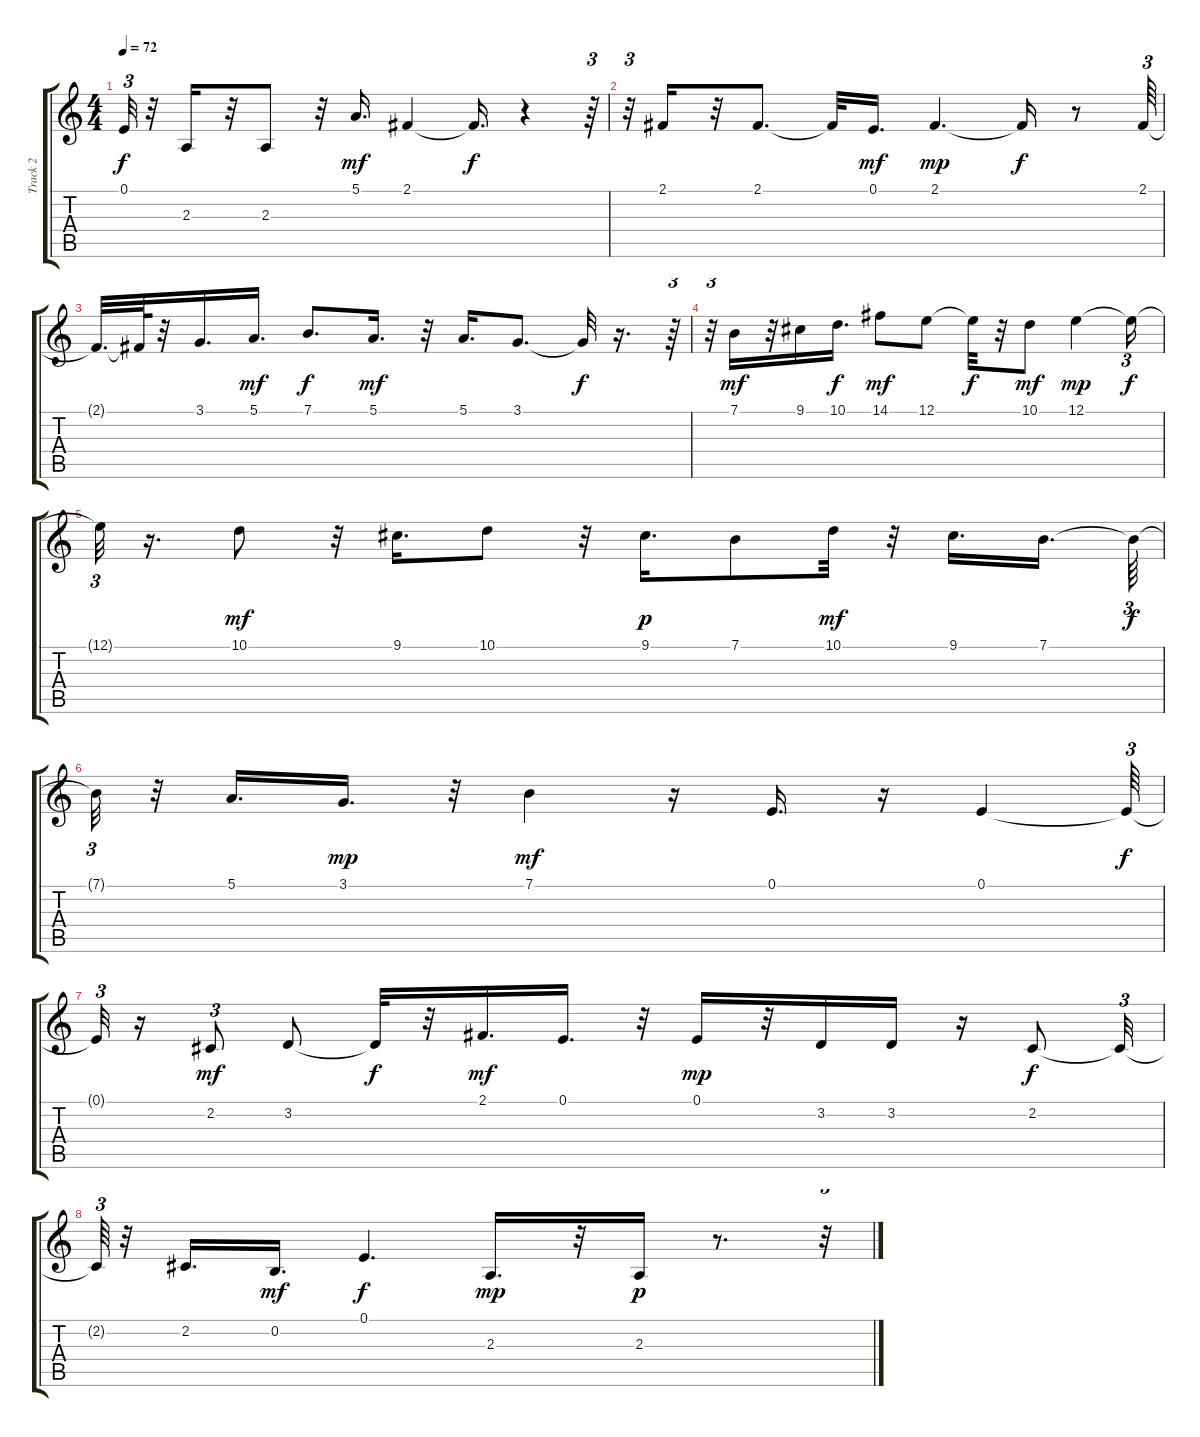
\track ("Track 2" "Track 2") {instrument brightacousticpiano}
\staff {score tabs}
\tuning (E4 B3 G3 D3 A2 E2) {hide}
\ts (4 4)
\tempo 72
\clef g2
\ks c
0.1{t}.32{tu (3 2) dy f} r.32 2.3.16 r.32 2.3.8 r.32 5.1.16{d dy mf} 2.1.4 2.1{t}.16{d dy f} r.4 r.64{tu (3 2)} |
r.32{tu (3 2)} 2.1.16 r.32 2.1.8{d} 2.1{t}.32 0.1.16{d dy mf} 2.1.4{d dy mp} 2.1{t}.16{dy f} r.8 2.1.64{tu (3 2)} |
2.1{t}.32{d} 2.1{t}.64 r.32 3.1.16{d} 5.1.16{d dy mf} 7.1.8{d dy f} 5.1.16{d dy mf} r.32 5.1.16{d} 3.1.8{d} 3.1{t}.32{dy f} r.16{d} r.64{tu (3 2)} |
r.32{tu (3 2)} 7.1.16{dy mf} r.32 9.1.16 10.1.16{d dy f} 14.1.8{dy mf} 12.1.8 12.1{t}.32{dy f} r.32 10.1.8{dy mf} 12.1.4{dy mp} 12.1{t}.16{tu (3 2) dy f} |
12.1{t}.32{tu (3 2)} r.16{d} 10.1.8{dy mf} r.32 9.1.16{d} 10.1.8 r.32 9.1.16{d dy p} 7.1.8 10.1.32{dy mf} r.32 9.1.16{d} 7.1.16{d} 7.1{t}.64{tu (3 2) dy f} |
7.1{t}.32{tu (3 2)} r.32 5.1.16{d} 3.1.16{d dy mp} r.32 7.1.4{dy mf} r.16 0.1.16{d} r.16 0.1.4 0.1{t}.64{tu (3 2) dy f} |
0.1{t}.32{tu (3 2)} r.16 2.2.8{tu (3 2) dy mf} 3.2.8 3.2{t}.32{dy f} r.32 2.1.16{d dy mf} 0.1.16{d} r.32 0.1.16{dy mp} r.32 3.2.16 3.2.16 r.16 2.2.8{dy f} 2.2{t}.32{tu (3 2)} |
2.2{t}.64{tu (3 2)} r.32 2.2.16{d} 0.2.16{d dy mf} 0.1.4{d dy f} 2.3.16{d dy mp} r.32 2.3.16{dy p} r.8{d} r.32{tu (3 2)}
